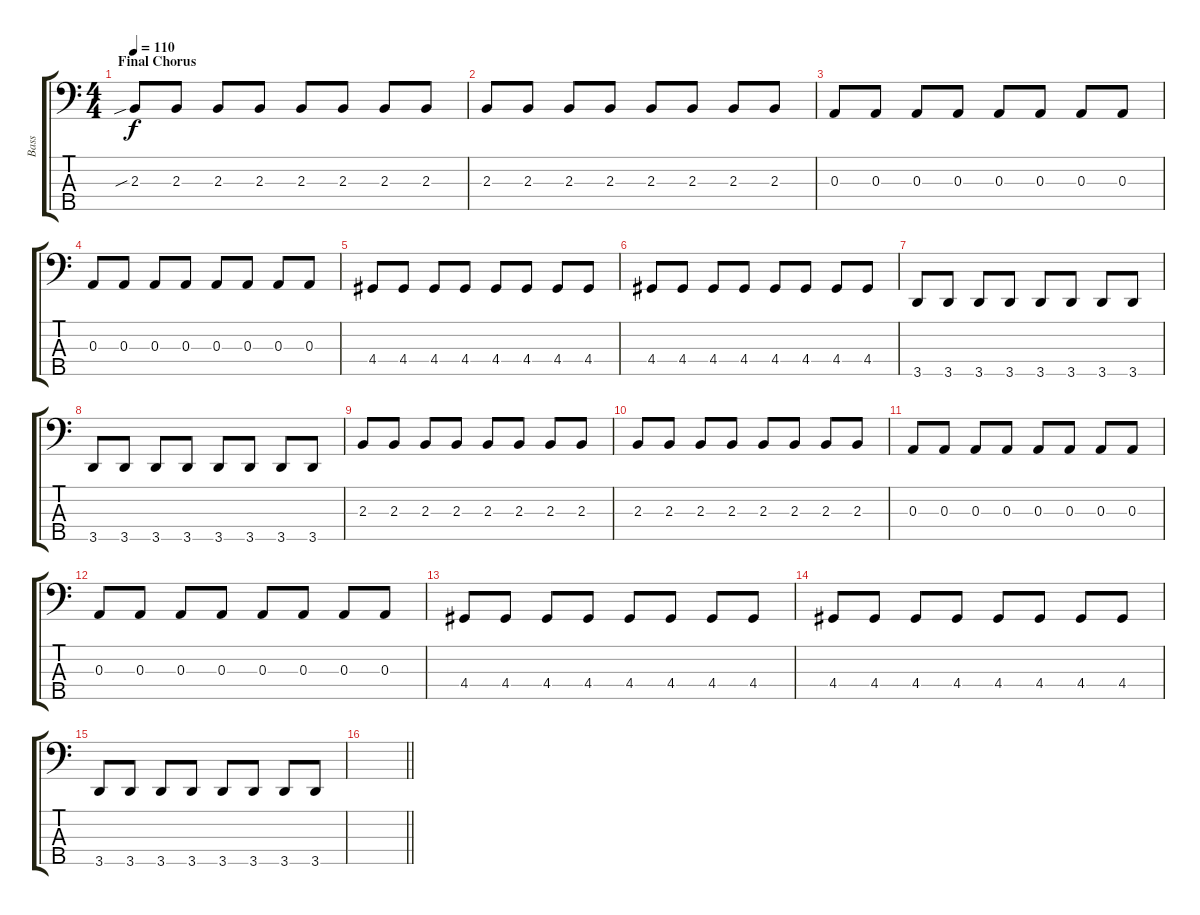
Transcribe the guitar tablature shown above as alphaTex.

\track ("Bass" "Bass") {instrument electricbassfinger}
\staff {score tabs}
\tuning (G2 D2 A1 E1 B0) {hide}
\ts (4 4)
\section ("" "Final Chorus")
\tempo 110
\clef f4
\ks c
2.3{sib}.8{dy f} 2.3.8 2.3.8 2.3.8 2.3.8 2.3.8 2.3.8 2.3.8 |
2.3.8 2.3.8 2.3.8 2.3.8 2.3.8 2.3.8 2.3.8 2.3.8 |
0.3.8 0.3.8 0.3.8 0.3.8 0.3.8 0.3.8 0.3.8 0.3.8 |
0.3.8 0.3.8 0.3.8 0.3.8 0.3.8 0.3.8 0.3.8 0.3.8 |
4.4.8 4.4.8 4.4.8 4.4.8 4.4.8 4.4.8 4.4.8 4.4.8 |
4.4.8 4.4.8 4.4.8 4.4.8 4.4.8 4.4.8 4.4.8 4.4.8 |
3.5.8 3.5.8 3.5.8 3.5.8 3.5.8 3.5.8 3.5.8 3.5.8 |
3.5.8 3.5.8 3.5.8 3.5.8 3.5.8 3.5.8 3.5.8 3.5.8 |
2.3.8 2.3.8 2.3.8 2.3.8 2.3.8 2.3.8 2.3.8 2.3.8 |
2.3.8 2.3.8 2.3.8 2.3.8 2.3.8 2.3.8 2.3.8 2.3.8 |
0.3.8 0.3.8 0.3.8 0.3.8 0.3.8 0.3.8 0.3.8 0.3.8 |
0.3.8 0.3.8 0.3.8 0.3.8 0.3.8 0.3.8 0.3.8 0.3.8 |
4.4.8 4.4.8 4.4.8 4.4.8 4.4.8 4.4.8 4.4.8 4.4.8 |
4.4.8 4.4.8 4.4.8 4.4.8 4.4.8 4.4.8 4.4.8 4.4.8 |
3.5.8 3.5.8 3.5.8 3.5.8 3.5.8 3.5.8 3.5.8 3.5.8 |
\barLineRight lightlight
